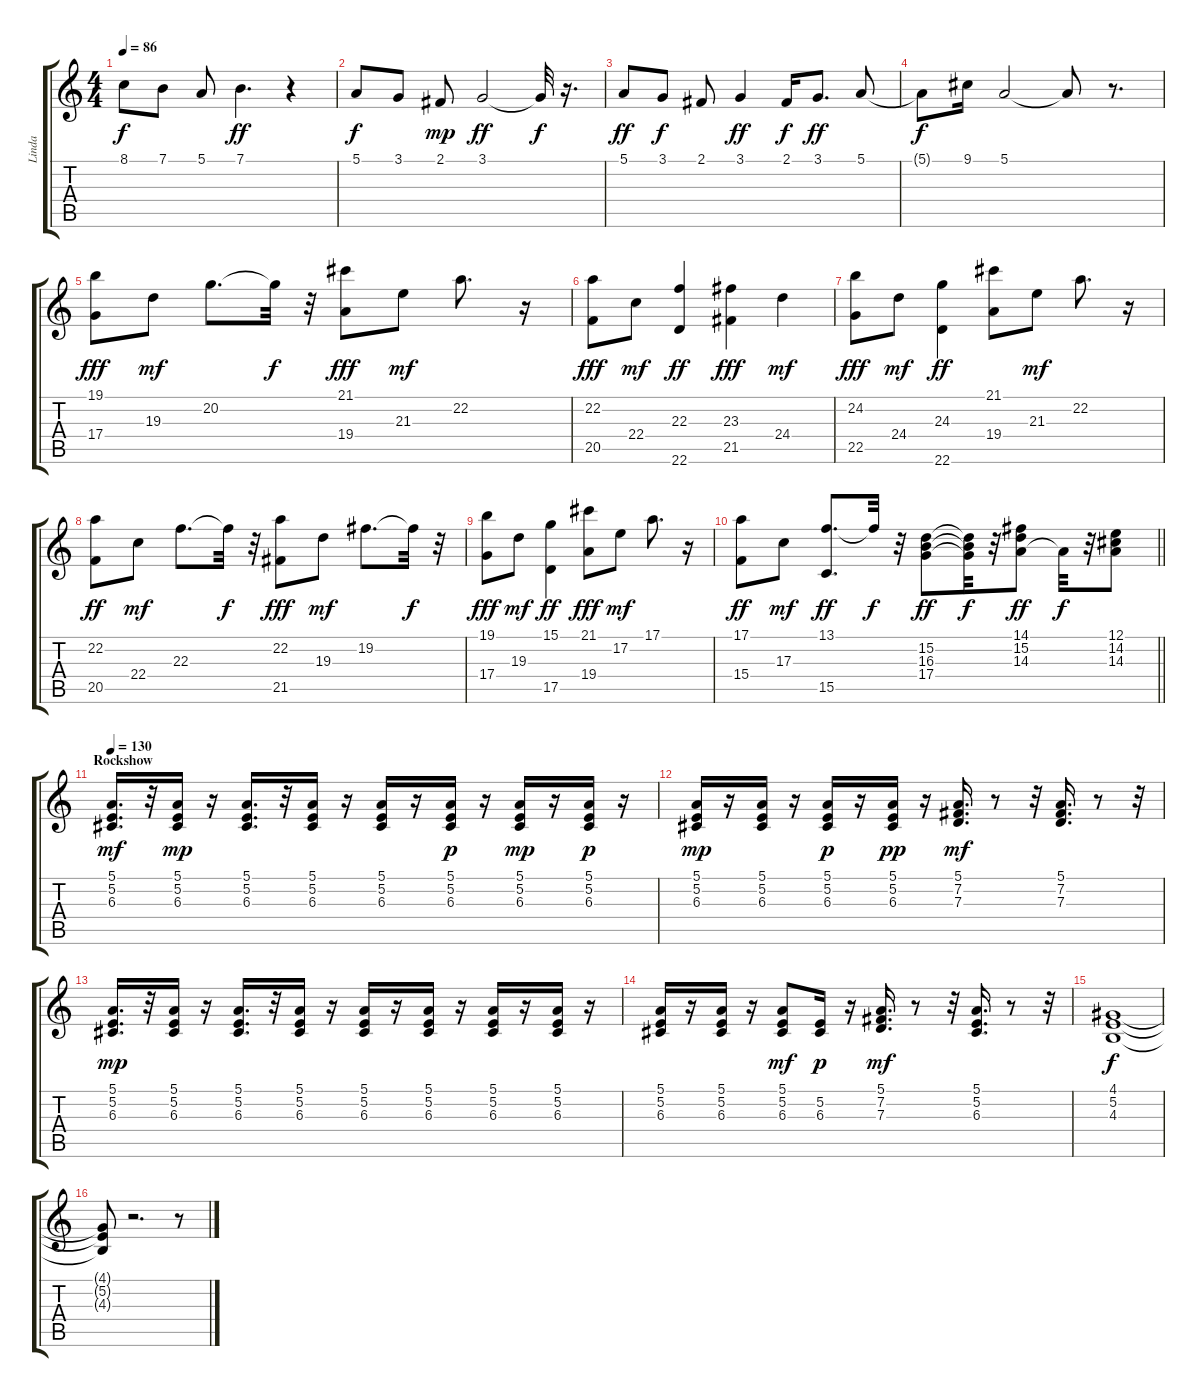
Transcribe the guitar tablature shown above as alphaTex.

\track ("Linda" "Linda") {instrument acousticgrandpiano}
\staff {score tabs}
\tuning (E4 B3 G3 D3 A2 E2) {hide}
\ts (4 4)
\tempo 86
\clef g2
\ks c
8.1.8{dy f} 7.1.8 5.1.8 7.1.4{d dy ff} r.4 |
5.1.8{dy f} 3.1.8 2.1.8{dy mp} 3.1.2{dy ff} 3.1{t}.32{dy f} r.16{d} |
5.1.8{dy ff} 3.1.8{dy f} 2.1.8 3.1.4{dy ff} 2.1.16{dy f} 3.1.8{d dy ff} 5.1.8 |
5.1{t}.8{dy f} 9.1.16 5.1.2 5.1{t}.8 r.8{d} |
(19.1 17.4).8{dy fff} 19.3.8{dy mf} 20.2.8{d} 20.2{t}.32{dy f} r.32 (21.1 19.4).8{dy fff} 21.3.8{dy mf} 22.2.8{d} r.16 |
(22.2 20.5).8{dy fff} 22.4.8{dy mf} (22.3 22.6).4{dy ff} (23.3 21.5).4{dy fff} 24.4.4{dy mf} |
(24.2 22.5).8{dy fff} 24.4.8{dy mf} (24.3 22.6).4{dy ff} (21.1 19.4).8 21.3.8{dy mf} 22.2.8{d} r.16 |
(22.2 20.5).8{dy ff} 22.4.8{dy mf} 22.3.8{d} 22.3{t}.32{dy f} r.32 (22.2 21.5).8{dy fff} 19.3.8{dy mf} 19.2.8{d} 19.2{t}.32{dy f} r.32 |
(19.1 17.4).8{dy fff} 19.3.8{dy mf} (15.1 17.5).4{dy ff} (21.1 19.4).8{dy fff} 17.2.8{dy mf} 17.1.8{d} r.16 |
\barLineRight lightlight
(17.1 15.4).8{dy ff} 17.3.8{dy mf} (13.1 15.5).8{d dy ff} 13.1{t}.32{dy f} r.32 (15.2 16.3 17.4).8{dy ff} (15.2{t} 16.3{t} 17.4{t}).32{dy f} r.32 (14.1 15.2 14.3).8{dy ff} 14.3{t}.32{dy f} r.32 (12.1 14.2 14.3).8 |
\section ("" "Rockshow")
\tempo 130
(5.1 5.2 6.3).16{d dy mf} r.32 (5.1 5.2 6.3).16{dy mp} r.16 (5.1 5.2 6.3).16{d} r.32 (5.1 5.2 6.3).16 r.16 (5.1 5.2 6.3).16 r.16 (5.1 5.2 6.3).16{dy p} r.16 (5.1 5.2 6.3).16{dy mp} r.16 (5.1 5.2 6.3).16{dy p} r.16 |
(5.1 5.2 6.3).16{dy mp} r.16 (5.1 5.2 6.3).16 r.16 (5.1 5.2 6.3).16{dy p} r.16 (5.1 5.2 6.3).16{dy pp} r.16 (5.1 7.2 7.3).16{d dy mf} r.8 r.32 (5.1 7.2 7.3).16{d} r.8 r.32 |
(5.1 5.2 6.3).16{d dy mp} r.32 (5.1 5.2 6.3).16 r.16 (5.1 5.2 6.3).16{d} r.32 (5.1 5.2 6.3).16 r.16 (5.1 5.2 6.3).16 r.16 (5.1 5.2 6.3).16 r.16 (5.1 5.2 6.3).16 r.16 (5.1 5.2 6.3).16 r.16 |
(5.1 5.2 6.3).16 r.16 (5.1 5.2 6.3).16 r.16 (5.1 5.2 6.3).8{dy mf} (5.2 6.3).16{dy p} r.16 (5.1 7.2 7.3).16{d dy mf} r.8 r.32 (5.1 5.2 6.3).16{d} r.8 r.32 |
(4.1 5.2 4.3).1{dy f} |
(4.1{t} 5.2{t} 4.3{t}).8 r.2{d} r.8
